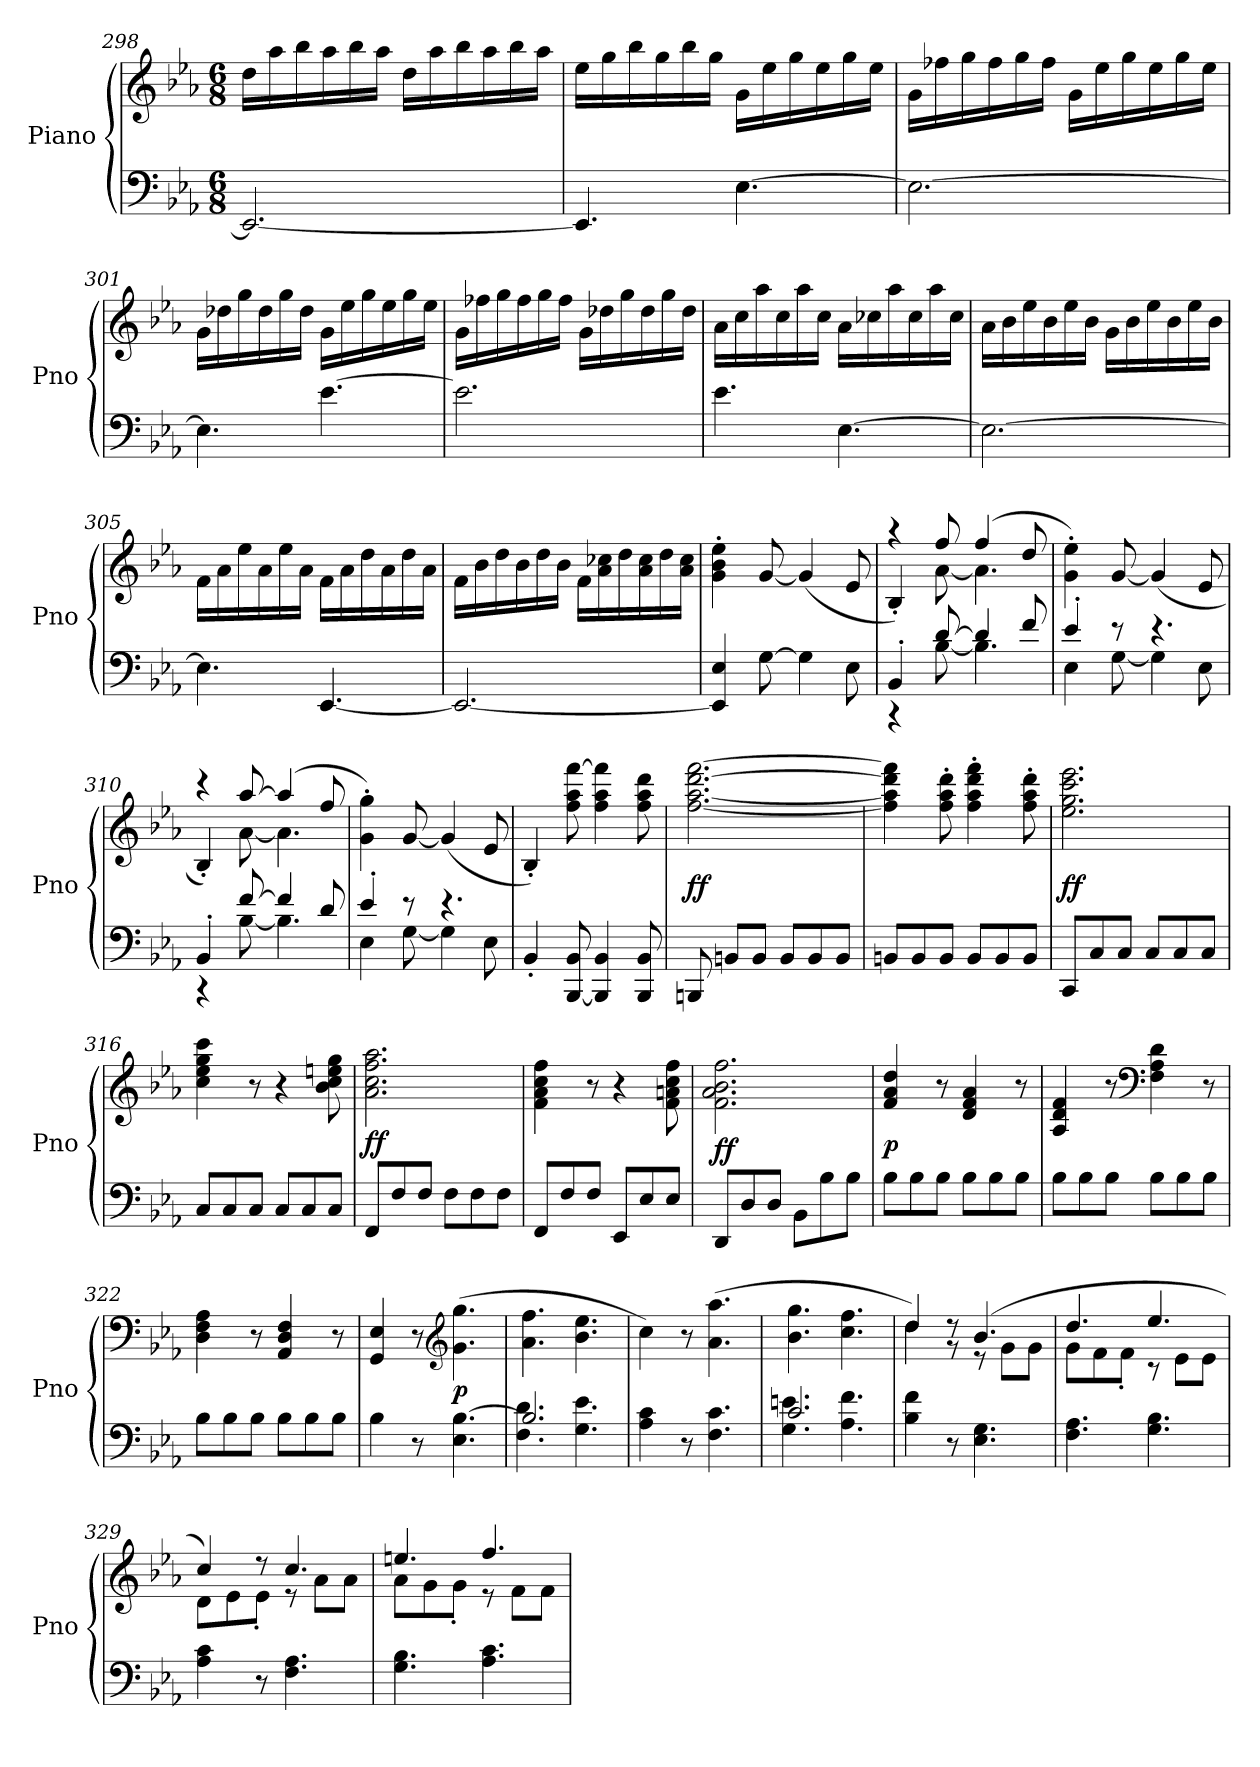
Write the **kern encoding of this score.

**kern	**kern	**dynam
*part1	*part1	*part1
*staff2	*staff1	*staff1/2
*I"Piano	*	*
*I'Pno	*	*
*clefF4	*clefG2	*
*k[b-e-a-]	*k[b-e-a-]	*
*M6/8	*M6/8	*
=298	=298	=298
2.EE-/_	16dd\LL	.
.	16aa-\	.
.	16bb-\	.
.	16aa-\	.
.	16bb-\	.
.	16aa-\JJ	.
.	16dd\LL	.
.	16aa-\	.
.	16bb-\	.
.	16aa-\	.
.	16bb-\	.
.	16aa-\JJ	.
=299	=299	=299
4.EE-/]	16ee-\LL	.
.	16gg\	.
.	16bb-\	.
.	16gg\	.
.	16bb-\	.
.	16gg\JJ	.
[4.E-\	16g\LL	.
.	16ee-\	.
.	16gg\	.
.	16ee-\	.
.	16gg\	.
.	16ee-\JJ	.
=300	=300	=300
2.E-\_	16g\LL	.
.	16ff-X\	.
.	16gg\	.
.	16ff-\	.
.	16gg\	.
.	16ff-\JJ	.
.	16g\LL	.
.	16ee-\	.
.	16gg\	.
.	16ee-\	.
.	16gg\	.
.	16ee-\JJ	.
=301	=301	=301
4.E-\]	16g\LL	.
.	16dd-X\	.
.	16gg\	.
.	16dd-\	.
.	16gg\	.
.	16dd-\JJ	.
[4.e-\	16g\LL	.
.	16ee-\	.
.	16gg\	.
.	16ee-\	.
.	16gg\	.
.	16ee-\JJ	.
=302	=302	=302
2.e-\]	16g\LL	.
.	16ff-X\	.
.	16gg\	.
.	16ff-\	.
.	16gg\	.
.	16ff-\JJ	.
.	16g\LL	.
.	16dd-X\	.
.	16gg\	.
.	16dd-\	.
.	16gg\	.
.	16dd-\JJ	.
=303	=303	=303
4.e-\	16a-\LL	.
.	16cc\	.
.	16aa-\	.
.	16cc\	.
.	16aa-\	.
.	16cc\JJ	.
[4.E-\	16a-\LL	.
.	16cc-X\	.
.	16aa-\	.
.	16cc-\	.
.	16aa-\	.
.	16cc-\JJ	.
=304	=304	=304
2.E-\_	16a-\LL	.
.	16b-\	.
.	16ee-\	.
.	16b-\	.
.	16ee-\	.
.	16b-\JJ	.
.	16g\LL	.
.	16b-\	.
.	16ee-\	.
.	16b-\	.
.	16ee-\	.
.	16b-\JJ	.
=305	=305	=305
4.E-\]	16f\LL	.
.	16a-\	.
.	16ee-\	.
.	16a-\	.
.	16ee-\	.
.	16a-\JJ	.
[4.EE-/	16f\LL	.
.	16a-\	.
.	16dd\	.
.	16a-\	.
.	16dd\	.
.	16a-\JJ	.
=306	=306	=306
2.EE-/_	16f\LL	.
.	16b-\	.
.	16dd\	.
.	16b-\	.
.	16dd\	.
.	16b-\JJ	.
.	16f\LL	.
.	16a-\ 16cc-X\	.
.	16dd\	.
.	16a-\ 16cc-\	.
.	16dd\	.
.	16a-\ 16cc-\JJ	.
=307	=307	=307
4EE-]/ 4E-/	4g'\ 4b-'\ 4ee-'\	.
[8G\	[8g/	.
4G\]	(4g/]	.
8E-\	8e-/	.
=308	=308	=308
*^	*^	*
4BB-'/	4r	4r	4B-'/)	.
[8d/	[8B-\	8ff/	[8a-\	.
4d/]	4.B-\]	(4ff/	4.a-\]	.
8f/	.	8dd/	.	.
*	*	*v	*v	*
=309	=309	=309	=309
4e-'/	4E-\	4g'\ 4ee-'\)	.
8r	[8G\	[8g/	.
4.r	4G\]	(4g/]	.
.	8E-\	8e-/	.
=310	=310	=310	=310
*	*	*^	*
4BB-'/	4r	4r	4B-'/)	.
[8f/	[8B-\	[8aa-/	[8a-\	.
4f/]	4.B-\]	(4aa-/]	4.a-\]	.
8d/	.	8ff/	.	.
*	*	*v	*v	*
=311	=311	=311	=311
4e-'/	4E-\	4g'\ 4gg'\)	.
8r	[8G\	[8g/	.
4.r	4G\]	(4g/]	.
.	8E-\	8e-/	.
*v	*v	*	*
=312	=312	=312
4BB-'/	4B-'/)	.
[8BBB-/ 8BB-/	8ff\ 8aa-\ [8fff\	.
4BBB-]/ 4BB-/	4ff\ 4aa-\ 4fff]\	.
8BBB-/ 8BB-/	8ff\ 8aa-\ 8ddd\	.
=313	=313	=313
8BBBn/	[2.ff\ [2.aa-\ [2.ddd\ [2.fff\	ff
8BBn/L	.	.
8BB/J	.	.
8BB/L	.	.
8BB/	.	.
8BB/J	.	.
=314	=314	=314
8BBn/L	4ff]\ 4aa-]\ 4ddd]\ 4fff]\	.
8BB/	.	.
8BB/J	8ff'\ 8aa-'\ 8ddd'\	.
8BB/L	4ff'\ 4aa-'\ 4ddd'\ 4fff'\	.
8BB/	.	.
8BB/J	8ff'\ 8aa-'\ 8ddd'\	.
=315	=315	=315
8CC/L	2.ee-\ 2.gg\ 2.ccc\ 2.eee-\	ff
8C/	.	.
8C/J	.	.
8C/L	.	.
8C/	.	.
8C/J	.	.
=316	=316	=316
8C/L	4cc\ 4ee-\ 4gg\ 4ccc\	.
8C/	.	.
8C/J	8r	.
8C/L	4r	.
8C/	.	.
8C/J	8b-\ 8cc\ 8een\ 8gg\	.
=317	=317	=317
8FF/L	2.a-\ 2.cc\ 2.ff\ 2.aa-\	ff
8F/	.	.
8F/J	.	.
8F\L	.	.
8F\	.	.
8F\J	.	.
=318	=318	=318
8FF/L	4f\ 4a-\ 4cc\ 4ff\	.
8F/	.	.
8F/J	8r	.
8EE-/L	4r	.
8E-/	.	.
8E-/J	8f\ 8an\ 8cc\ 8ff\	.
=319	=319	=319
8DD/L	2.f\ 2.a-\ 2.b-\ 2.ff\	ff
8D/	.	.
8D/J	.	.
8BB-\L	.	.
8B-\	.	.
8B-\J	.	.
=320	=320	=320
8B-\L	4f/ 4a-/ 4dd/	p
8B-\	.	.
8B-\J	8r	.
8B-\L	4d/ 4f/ 4a-/	.
8B-\	.	.
8B-\J	8r	.
=321	=321	=321
8B-\L	4A-/ 4d/ 4f/	.
8B-\	.	.
8B-\J	8r	.
*	*clefF4	*
8B-\L	4F\ 4A-\ 4d\	.
8B-\	.	.
8B-\J	8r	.
=322	=322	=322
8B-\L	4D\ 4F\ 4A-\	.
8B-\	.	.
8B-\J	8r	.
8B-\L	4AA-/ 4D/ 4F/	.
8B-\	.	.
8B-\J	8r	.
=323	=323	=323
4B-\	4GG/ 4E-/	.
8r	8r	.
*	*clefG2	*
4.E-\ [4.B-\	(4.g\ 4.gg\	p
=324	=324	=324
*^	*	*
2.B-/]	4.F\ 4.d\	4.a-\ 4.ff\	.
.	4.G\ 4.e-\	4.b-\ 4.ee-\	.
*v	*v	*	*
=325	=325	=325
4A-\ 4c\	4cc\)	.
8r	8r	.
4.F\ 4.c\	(4.a-\ 4.aa-\	.
=326	=326	=326
*^	*	*
2.c/	4.G\ 4.en\	4.b-\ 4.gg\	.
.	4.A-\ 4.f\	4.cc\ 4.ff\	.
*v	*v	*	*
=327	=327	=327
*	*^	*
4B-\ 4f\	4dd/)	4dd\	.
8r	8r	8r	.
4.E-\ 4.G\	(4.b-/	8r	.
.	.	8g\L	.
.	.	8g\J	.
=328	=328	=328	=328
4.F\ 4.A-\	4.dd/	8g\L	.
.	.	8f\	.
.	.	8f'\J	.
4.G\ 4.B-\	4.ee-/	8r	.
.	.	8e-\L	.
.	.	8e-\J	.
=329	=329	=329	=329
4A-\ 4c\	4cc/)	8d\L	.
.	.	8e-\	.
8r	8r	8e-'\J	.
4.F\ 4.A-\	4.cc/	8r	.
.	.	8a-\L	.
.	.	8a-\J	.
=330	=330	=330	=330
4.G\ 4.B-\	4.een/	8a-\L	.
.	.	8g\	.
.	.	8g'\J	.
4.A-\ 4.c\	4.ff/	8r	.
.	.	8f\L	.
.	.	8f\J	.
*	*v	*v	*
=	=	=
*-	*-	*-
